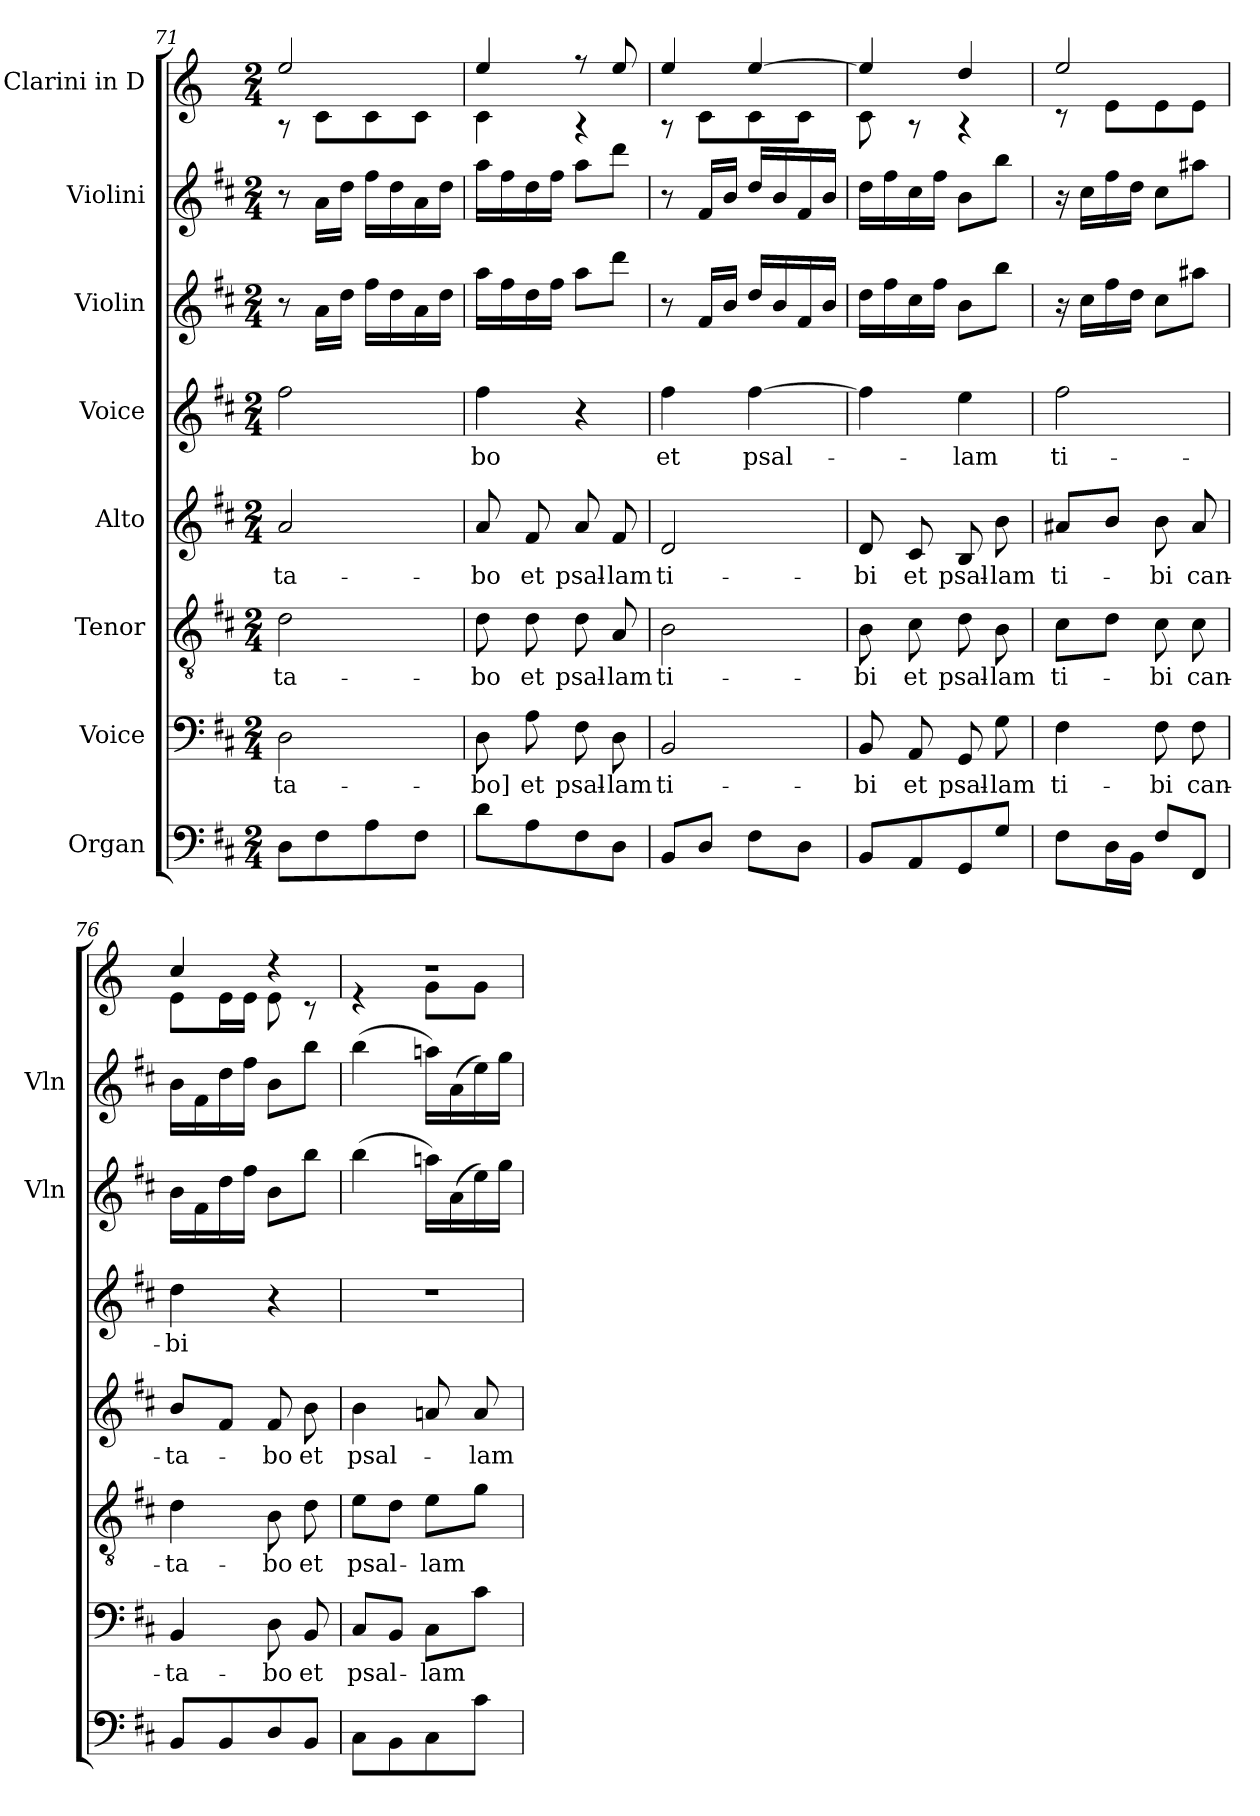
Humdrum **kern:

**kern	**kern	**text	**kern	**text	**kern	**text	**kern	**text	**kern	**kern	**kern
*part8	*part7	*part7	*part6	*part6	*part5	*part5	*part4	*part4	*part3	*part2	*part1
*staff8	*staff7	*staff7	*staff6	*staff6	*staff5	*staff5	*staff4	*staff4	*staff3	*staff2	*staff1
*I"Organ	*I"Voice	*	*I"Tenor	*	*I"Alto	*	*I"Voice	*	*I"Violin	*I"Violini	*I"Clarini in D
*	*	*	*	*	*	*	*	*	*I'Vln	*I'Vln	*
*clefF4	*clefF4	*	*clefGv2	*	*clefG2	*	*clefG2	*	*clefG2	*clefG2	*clefG2
*	*	*	*	*	*	*	*	*	*	*	*ITrd-1c-2
*k[f#c#]	*k[f#c#]	*	*k[f#c#]	*	*k[f#c#]	*	*k[f#c#]	*	*k[f#c#]	*k[f#c#]	*k[f#c#]
*M2/4	*M2/4	*	*M2/4	*	*M2/4	*	*M2/4	*	*M2/4	*M2/4	*M2/4
=71	=71	=71	=71	=71	=71	=71	=71	=71	=71	=71	=71
!	!	!LO:LY:b	!	!LO:LY:b	!	!LO:LY:b	!	!	!	!	!
*	*	*	*	*	*	*	*	*	*	*	*^
8D\L	2D\	-ta-	2d\	-ta-	2a/	-ta-	2ff#\	.	8r	8r	2ff#/	8r
8F#\	.	.	.	.	.	.	.	.	16a\LL	16a\LL	.	8d\L
.	.	.	.	.	.	.	.	.	16dd\JJ	16dd\JJ	.	.
8A\	.	.	.	.	.	.	.	.	16ff#\LL	16ff#\LL	.	8d\
.	.	.	.	.	.	.	.	.	16dd\	16dd\	.	.
8F#\J	.	.	.	.	.	.	.	.	16a\	16a\	.	8d\J
.	.	.	.	.	.	.	.	.	16dd\JJ	16dd\JJ	.	.
=72	=72	=72	=72	=72	=72	=72	=72	=72	=72	=72	=72	=72
!	!	!LO:LY:b	!	!LO:LY:b	!	!LO:LY:b	!	!LO:LY:b	!	!	!	!
8d\L	8D\	-bo]	8d\	-bo	8a/	-bo	4ff#\	-bo	16aa\LL	16aa\LL	4ff#/	4d\
.	.	.	.	.	.	.	.	.	16ff#\	16ff#\	.	.
!	!	!LO:LY:b	!	!LO:LY:b	!	!LO:LY:b	!	!	!	!	!	!
8A\	8A\	et	8d\	et	8f#/	et	.	.	16dd\	16dd\	.	.
.	.	.	.	.	.	.	.	.	16ff#\JJ	16ff#\JJ	.	.
!	!	!LO:LY:b	!	!LO:LY:b	!	!LO:LY:b	!	!	!	!	!	!
8F#\	8F#\	psal-	8d\	psal-	8a/	psal-	4r	.	8aa\L	8aa\L	8r	4r
!	!	!LO:LY:b	!	!LO:LY:b	!	!LO:LY:b	!	!	!	!	!	!
8D\J	8D\	-lam	8A/	-lam	8f#/	-lam	.	.	8ddd\J	8ddd\J	8ff#/	.
=73	=73	=73	=73	=73	=73	=73	=73	=73	=73	=73	=73	=73
!	!	!LO:LY:b	!	!LO:LY:b	!	!LO:LY:b	!	!LO:LY:b	!	!	!	!
8BB/L	2BB/	ti-	2B\	ti-	2d/	ti-	4ff#\	et	8r	8r	4ff#/	8r
8D/J	.	.	.	.	.	.	.	.	16f#/LL	16f#/LL	.	8d\L
.	.	.	.	.	.	.	.	.	16b/JJ	16b/JJ	.	.
!	!	!	!	!	!	!	!	!LO:LY:b	!	!	!	!
8F#\L	.	.	.	.	.	.	[4ff#\	psal-	16dd/LL	16dd/LL	[4ff#/	8d\
.	.	.	.	.	.	.	.	.	16b/	16b/	.	.
8D\J	.	.	.	.	.	.	.	.	16f#/	16f#/	.	8d\J
.	.	.	.	.	.	.	.	.	16b/JJ	16b/JJ	.	.
=74	=74	=74	=74	=74	=74	=74	=74	=74	=74	=74	=74	=74
!	!	!LO:LY:b	!	!LO:LY:b	!	!LO:LY:b	!	!	!	!	!	!
8BB/L	8BB/	-bi	8B\	-bi	8d/	-bi	4ff#\]	.	16dd\LL	16dd\LL	4ff#/]	8d\
.	.	.	.	.	.	.	.	.	16ff#\	16ff#\	.	.
!	!	!LO:LY:b	!	!LO:LY:b	!	!LO:LY:b	!	!	!	!	!	!
8AA/	8AA/	et	8c#\	et	8c#/	et	.	.	16cc#\	16cc#\	.	8r
.	.	.	.	.	.	.	.	.	16ff#\JJ	16ff#\JJ	.	.
!	!	!LO:LY:b	!	!LO:LY:b	!	!LO:LY:b	!	!LO:LY:b	!	!	!	!
8GG/	8GG/	psal-	8d\	psal-	8B/	psal-	4ee\	-lam	8b\L	8b\L	4ee/	4r
!	!	!LO:LY:b	!	!LO:LY:b	!	!LO:LY:b	!	!	!	!	!	!
8G/J	8G\	-lam	8B\	-lam	8b\	-lam	.	.	8bb\J	8bb\J	.	.
!!LO:PB:g=z	!!
=75	=75	=75	=75	=75	=75	=75	=75	=75	=75	=75	=75	=75
!	!	!LO:LY:b	!	!LO:LY:b	!	!LO:LY:b	!	!LO:LY:b	!	!	!	!
8F#\L	4F#\	ti-	8c#\L	ti-	8a#X/L	ti-	2ff#\	ti-	16r	16r	2ff#/	8r
.	.	.	.	.	.	.	.	.	16cc#\LL	16cc#\LL	.	.
16D\L	.	.	8d\J	.	8b/J	.	.	.	16ff#\	16ff#\	.	8f#\L
16BB\JJ	.	.	.	.	.	.	.	.	16dd\JJ	16dd\JJ	.	.
!	!	!LO:LY:b	!	!LO:LY:b	!	!LO:LY:b	!	!	!	!	!	!
8F#/L	8F#\	-bi	8c#\	-bi	8b\	-bi	.	.	8cc#\L	8cc#\L	.	8f#\
!	!	!LO:LY:b	!	!LO:LY:b	!	!LO:LY:b	!	!	!	!	!	!
8FF#/J	8F#\	can-	8c#\	can-	8a#/	can-	.	.	8aa#X\J	8aa#X\J	.	8f#\J
=76	=76	=76	=76	=76	=76	=76	=76	=76	=76	=76	=76	=76
!	!	!LO:LY:b	!	!LO:LY:b	!	!LO:LY:b	!	!LO:LY:b	!	!	!	!
8BB/L	4BB/	-ta-	4d\	-ta-	8b/L	-ta-	4dd\	-bi	16b\LL	16b\LL	4dd/	8f#\L
.	.	.	.	.	.	.	.	.	16f#\	16f#\	.	.
8BB/	.	.	.	.	8f#/J	.	.	.	16dd\	16dd\	.	16f#\L
.	.	.	.	.	.	.	.	.	16ff#\JJ	16ff#\JJ	.	16f#\JJ
!	!	!LO:LY:b	!	!LO:LY:b	!	!LO:LY:b	!	!	!	!	!	!
8D/	8D\	-bo	8B\	bo	8f#/	-bo	4r	.	8b\L	8b\L	4r	8f#\
!	!	!LO:LY:b	!	!LO:LY:b	!	!LO:LY:b	!	!	!	!	!	!
8BB/J	8BB/	et	8d\	et	8b\	et	.	.	8bb\J	8bb\J	.	8r
=77	=77	=77	=77	=77	=77	=77	=77	=77	=77	=77	=77	=77
!	!	!LO:LY:b	!	!LO:LY:b	!	!LO:LY:b	!	!	!	!	!	!
8C#\L	8C#/L	psal-	8e\L	psal-	4b\	psal-	2r	.	(4bb\	(4bb\	2r	4r
8BB\	8BB/J	.	8d\J	.	.	.	.	.	.	.	.	.
!	!	!LO:LY:b	!	!LO:LY:b	!	!	!	!	!	!	!	!
8C#\	8C#\L	-lam	8e\L	-lam	8an/	.	.	.	16aan\LL)	16aan\LL)	.	8a\L
.	.	.	.	.	.	.	.	.	(16a\	(16a\	.	.
!	!	!	!	!	!	!LO:LY:b	!	!	!	!	!	!
8c#\J	8c#\J	.	8g\J	.	8a/	-lam	.	.	16ee\)	16ee\)	.	8a\J
.	.	.	.	.	.	.	.	.	16gg\JJ	16gg\JJ	.	.
*	*	*	*	*	*	*	*	*	*	*	*v	*v
=	=	=	=	=	=	=	=	=	=	=	=
*-	*-	*-	*-	*-	*-	*-	*-	*-	*-	*-	*-
